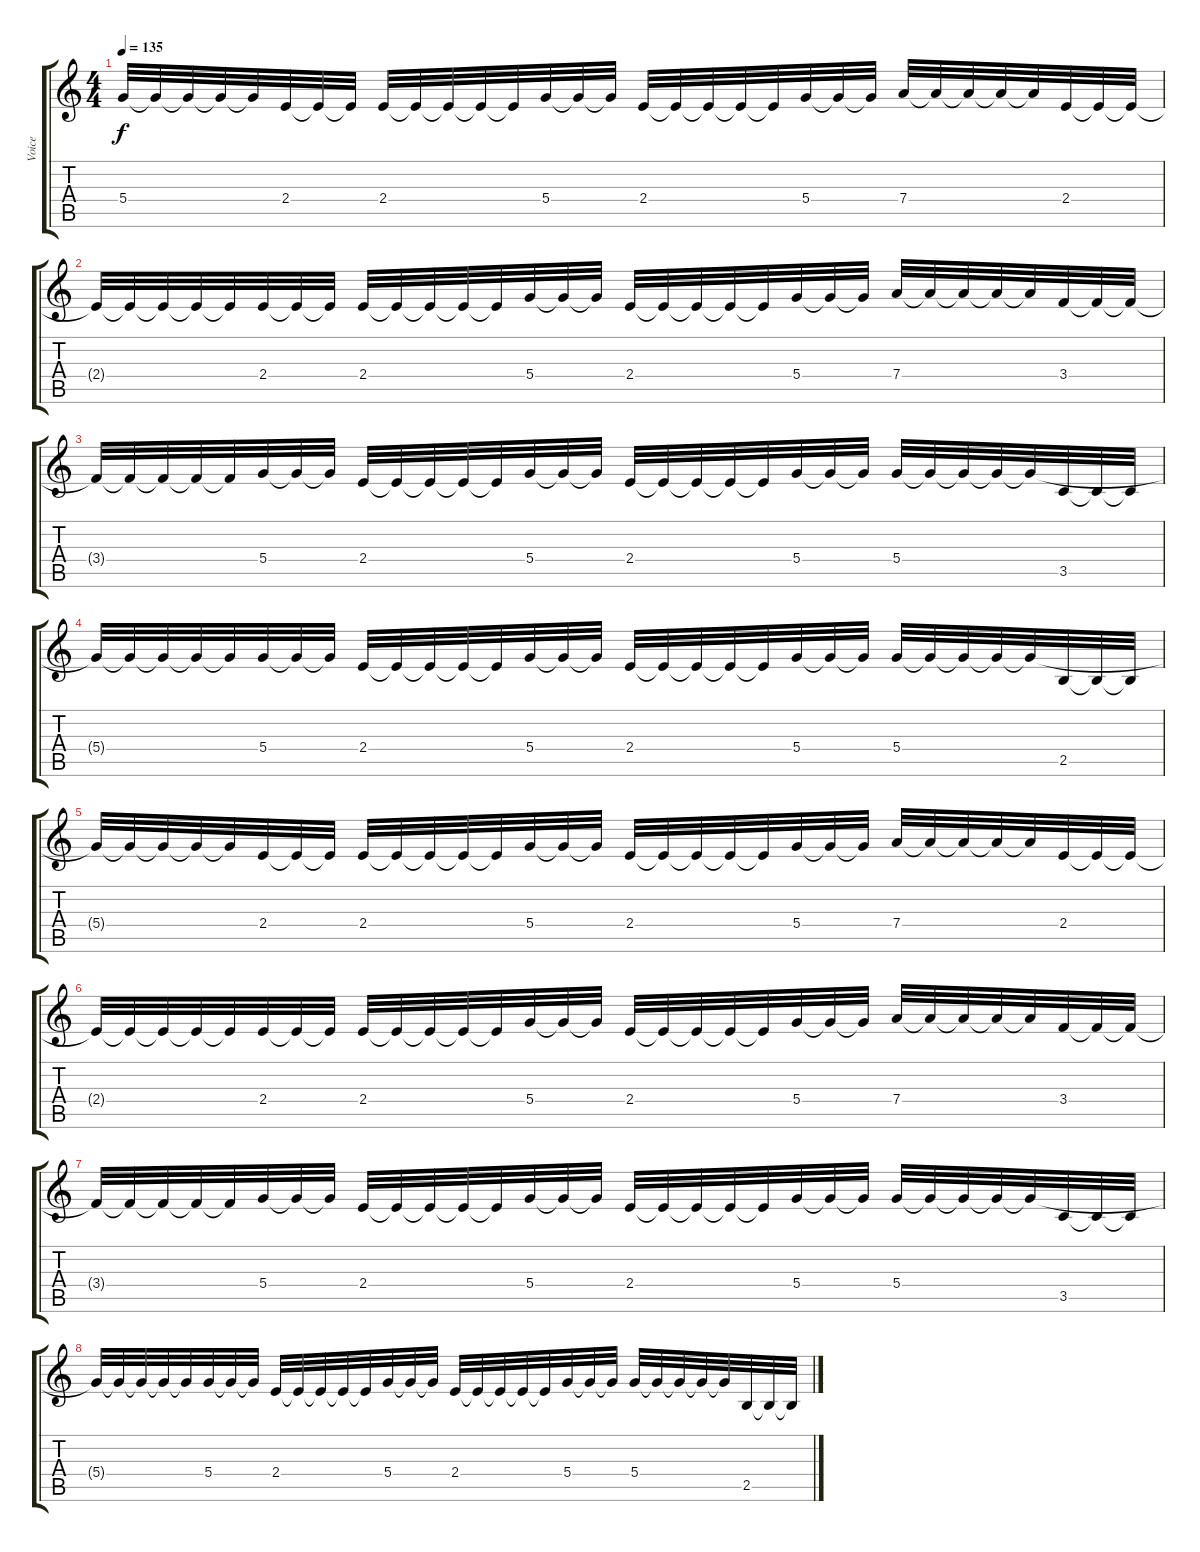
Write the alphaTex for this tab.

\track ("Voice" "Voice") {instrument electricguitarjazz}
\staff {score tabs}
\tuning (E4 B3 G3 D3 A2 E2) {hide}
\ts (4 4)
\tempo 135
\clef g2
\ks c
5.4{t}.32{dy f} 5.4{t}.32 5.4{t}.32 5.4{t}.32 5.4{t}.32 2.4.32 2.4{t}.32 2.4{t}.32 2.4.32 2.4{t}.32 2.4{t}.32 2.4{t}.32 2.4{t}.32 5.4.32 5.4{t}.32 5.4{t}.32 2.4.32 2.4{t}.32 2.4{t}.32 2.4{t}.32 2.4{t}.32 5.4.32 5.4{t}.32 5.4{t}.32 7.4.32 7.4{t}.32 7.4{t}.32 7.4{t}.32 7.4{t}.32 2.4.32 2.4{t}.32 2.4{t}.32 |
2.4{t}.32 2.4{t}.32 2.4{t}.32 2.4{t}.32 2.4{t}.32 2.4.32 2.4{t}.32 2.4{t}.32 2.4.32 2.4{t}.32 2.4{t}.32 2.4{t}.32 2.4{t}.32 5.4.32 5.4{t}.32 5.4{t}.32 2.4.32 2.4{t}.32 2.4{t}.32 2.4{t}.32 2.4{t}.32 5.4.32 5.4{t}.32 5.4{t}.32 7.4.32 7.4{t}.32 7.4{t}.32 7.4{t}.32 7.4{t}.32 3.4.32 3.4{t}.32 3.4{t}.32 |
3.4{t}.32 3.4{t}.32 3.4{t}.32 3.4{t}.32 3.4{t}.32 5.4.32 5.4{t}.32 5.4{t}.32 2.4.32 2.4{t}.32 2.4{t}.32 2.4{t}.32 2.4{t}.32 5.4.32 5.4{t}.32 5.4{t}.32 2.4.32 2.4{t}.32 2.4{t}.32 2.4{t}.32 2.4{t}.32 5.4.32 5.4{t}.32 5.4{t}.32 5.4.32 5.4{t}.32 5.4{t}.32 5.4{t}.32 5.4{t}.32 3.5.32 3.5{t}.32 3.5{t}.32 |
5.4{t}.32 5.4{t}.32 5.4{t}.32 5.4{t}.32 5.4{t}.32 5.4.32 5.4{t}.32 5.4{t}.32 2.4.32 2.4{t}.32 2.4{t}.32 2.4{t}.32 2.4{t}.32 5.4.32 5.4{t}.32 5.4{t}.32 2.4.32 2.4{t}.32 2.4{t}.32 2.4{t}.32 2.4{t}.32 5.4.32 5.4{t}.32 5.4{t}.32 5.4.32 5.4{t}.32 5.4{t}.32 5.4{t}.32 5.4{t}.32 2.5.32 2.5{t}.32 2.5{t}.32 |
5.4{t}.32 5.4{t}.32 5.4{t}.32 5.4{t}.32 5.4{t}.32 2.4.32 2.4{t}.32 2.4{t}.32 2.4.32 2.4{t}.32 2.4{t}.32 2.4{t}.32 2.4{t}.32 5.4.32 5.4{t}.32 5.4{t}.32 2.4.32 2.4{t}.32 2.4{t}.32 2.4{t}.32 2.4{t}.32 5.4.32 5.4{t}.32 5.4{t}.32 7.4.32 7.4{t}.32 7.4{t}.32 7.4{t}.32 7.4{t}.32 2.4.32 2.4{t}.32 2.4{t}.32 |
2.4{t}.32 2.4{t}.32 2.4{t}.32 2.4{t}.32 2.4{t}.32 2.4.32 2.4{t}.32 2.4{t}.32 2.4.32 2.4{t}.32 2.4{t}.32 2.4{t}.32 2.4{t}.32 5.4.32 5.4{t}.32 5.4{t}.32 2.4.32 2.4{t}.32 2.4{t}.32 2.4{t}.32 2.4{t}.32 5.4.32 5.4{t}.32 5.4{t}.32 7.4.32 7.4{t}.32 7.4{t}.32 7.4{t}.32 7.4{t}.32 3.4.32 3.4{t}.32 3.4{t}.32 |
3.4{t}.32 3.4{t}.32 3.4{t}.32 3.4{t}.32 3.4{t}.32 5.4.32 5.4{t}.32 5.4{t}.32 2.4.32 2.4{t}.32 2.4{t}.32 2.4{t}.32 2.4{t}.32 5.4.32 5.4{t}.32 5.4{t}.32 2.4.32 2.4{t}.32 2.4{t}.32 2.4{t}.32 2.4{t}.32 5.4.32 5.4{t}.32 5.4{t}.32 5.4.32 5.4{t}.32 5.4{t}.32 5.4{t}.32 5.4{t}.32 3.5.32 3.5{t}.32 3.5{t}.32 |
5.4{t}.32 5.4{t}.32 5.4{t}.32 5.4{t}.32 5.4{t}.32 5.4.32 5.4{t}.32 5.4{t}.32 2.4.32 2.4{t}.32 2.4{t}.32 2.4{t}.32 2.4{t}.32 5.4.32 5.4{t}.32 5.4{t}.32 2.4.32 2.4{t}.32 2.4{t}.32 2.4{t}.32 2.4{t}.32 5.4.32 5.4{t}.32 5.4{t}.32 5.4.32 5.4{t}.32 5.4{t}.32 5.4{t}.32 5.4{t}.32 2.5.32 2.5{t}.32 2.5{t}.32
